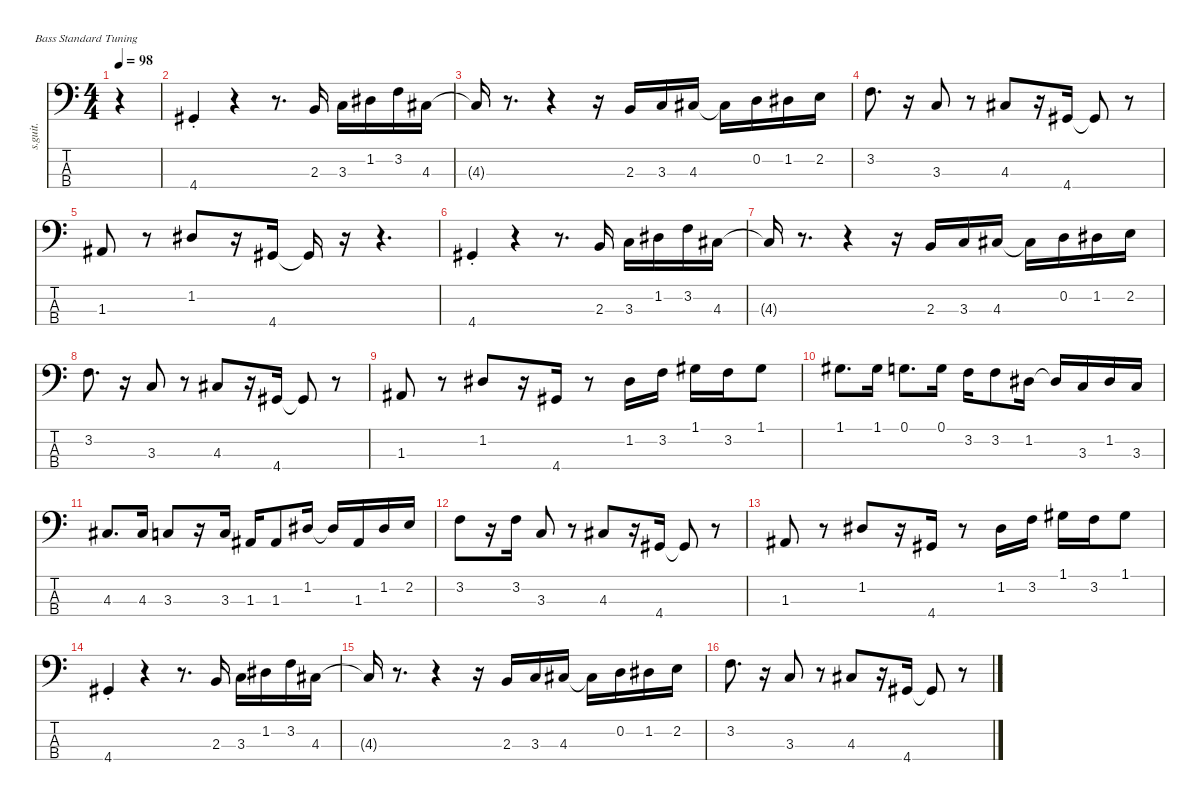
\defaultSystemsLayout 4
\hideDynamics
\bracketExtendMode nobrackets
\track ("" "s.guit.") {instrument electricbassfinger}
\staff {score tabs}
\tuning (G2 D2 A1 E1)
\ts (4 4)
\beaming (8 2 2 2 2)
\ac
\tempo 98
\clef f4
\ks c
r.4{dy f instrument electricbassfinger} |
4.4{st acc #}.4 r.4 r.8{d} 2.3.16 3.3.16 1.2{acc #}.16 3.2.16 4.3{acc #}.16 |
4.3{t acc #}.16 r.8{d} r.4 r.16 2.3.16 3.3.16 4.3{acc #}.16 4.3{t acc #}.16{dy mf} 0.2.16{dy f} 1.2{acc #}.16 2.2.16 |
3.2.8{d} r.16 3.3.8 r.8 4.3{acc #}.8 r.16 4.4{acc #}.16 4.4{t acc #}.8 r.8 |
1.3{acc #}.8 r.8 1.2{acc #}.8 r.16 4.4{acc #}.16 4.4{t acc #}.16 r.16 r.4{d} |
4.4{st acc #}.4 r.4 r.8{d} 2.3.16 3.3.16 1.2{acc #}.16 3.2.16 4.3{acc #}.16 |
4.3{t acc #}.16 r.8{d} r.4 r.16 2.3.16 3.3.16 4.3{acc #}.16 4.3{t acc #}.16 0.2.16 1.2{acc #}.16 2.2.16 |
3.2.8{d} r.16 3.3.8 r.8 4.3{acc #}.8 r.16 4.4{acc #}.16 4.4{t acc #}.8 r.8 |
1.3{acc #}.8 r.8 1.2{acc #}.8 r.16 4.4{acc #}.16 r.8 1.2{acc #}.16 3.2.16 1.1{acc #}.16 3.2.16 1.1{acc #}.8 |
1.1{acc #}.8{d} 1.1{acc #}.16 0.1.8{d} 0.1.16 3.2.16 3.2.8 1.2{acc #}.16 1.2{t acc #}.16 3.3.16 1.2{acc #}.16 3.3.16 |
4.3{acc #}.8{d} 4.3{acc #}.16 3.3.8 r.16 3.3.16 1.3{acc #}.16 1.3{acc #}.8 1.2{acc #}.16 1.2{t acc #}.16 1.3{acc #}.16 1.2{acc #}.16 2.2.16 |
3.2.8 r.16 3.2.16 3.3.8 r.8 4.3{acc #}.8 r.16 4.4{acc #}.16 4.4{t acc #}.8 r.8 |
1.3{acc #}.8 r.8 1.2{acc #}.8 r.16 4.4{acc #}.16 r.8 1.2{acc #}.16 3.2.16 1.1{acc #}.16 3.2.16 1.1{acc #}.8 |
4.4{st acc #}.4 r.4 r.8{d} 2.3.16 3.3.16 1.2{acc #}.16 3.2.16 4.3{acc #}.16 |
4.3{t acc #}.16 r.8{d} r.4 r.16 2.3.16 3.3.16 4.3{acc #}.16 4.3{t acc #}.16 0.2.16 1.2{acc #}.16 2.2.16 |
3.2.8{d} r.16 3.3.8 r.8 4.3{acc #}.8 r.16 4.4{acc #}.16 4.4{t acc #}.8 r.8
